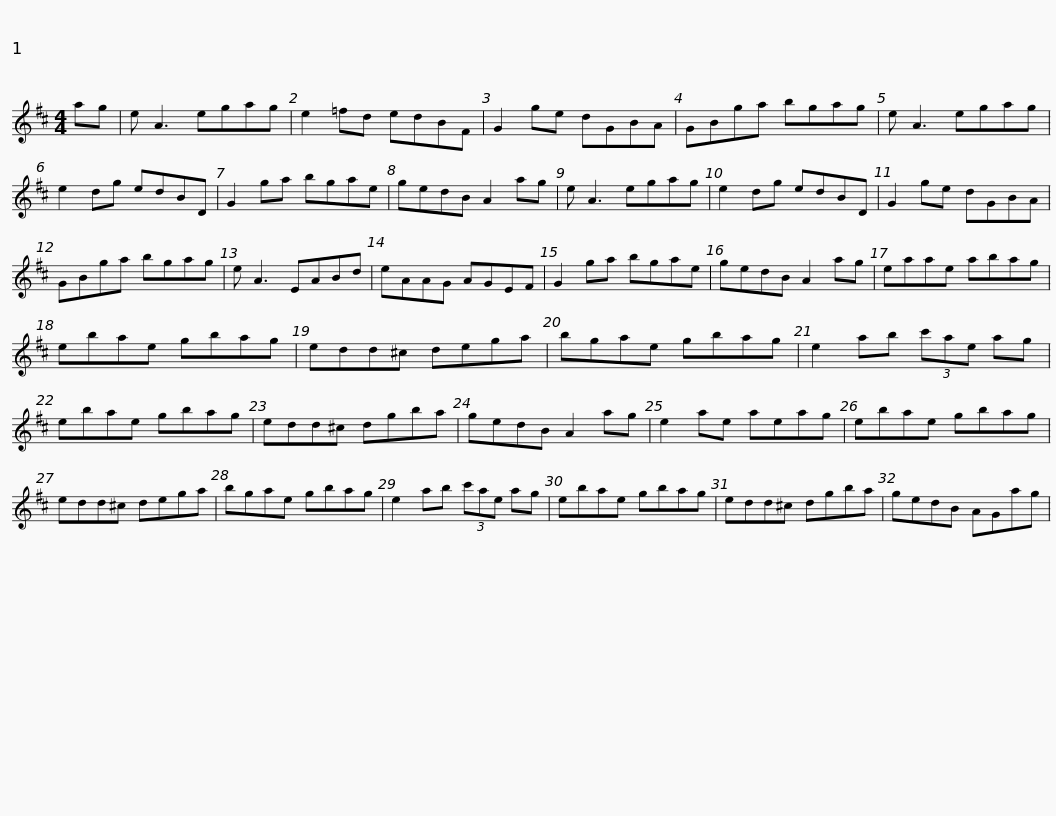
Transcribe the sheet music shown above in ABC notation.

X:1
L:1/8
M:4/4
I:linebreak $
K:D
V:1 treble
V:1
 ag | e A3 egag | e2 =fd edBF | G2 ge dGBA | GBga bgag | %5
 e A3 egag |$ e2 dg edBD | G2 ga bgae | gedB A2 ag | e A3 egag | %10
 e2 dg edBD | G2 ge dGBA |$ GBga bgag | e A3 EABd | eAAG AGEF | %15
 G2 ga bgae | gedB A2 ag |$ eaae abag | ebae gbag | edd^c dega | %20
 bgae gbag | e2 ab (3c'ae ag |$ ebae gbag | edd^c dgba | gedB A2 ag | %25
 e2 ae aeag | ebae gbag |$ edd^c dega | bgae gbag | e2 ab (3c'ae ag | %30
 ebae gbag | edd^c dgba |$ gedB AGag | %33
